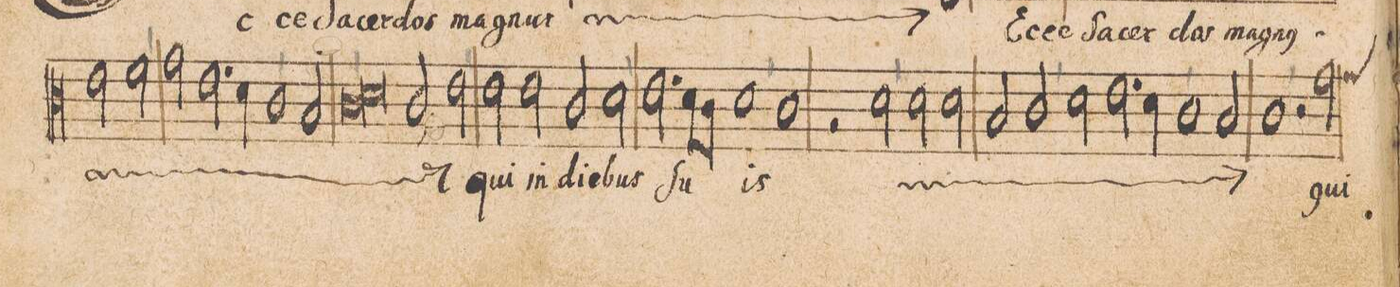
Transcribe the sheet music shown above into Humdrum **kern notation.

**kern	**text
*I"TENOR.	*
*clefC3	*
*k[]	*
*met(C|)	*
*M2/1	*
2e\	-ce
2f,<\	Sa-
=11-	=11-
2g\	-cer-
2.e\	-dos
4d\	.
1c\	.
=12-	=12-
2B/	.
*lig	*
1c	ma-
=13-	=13-
1d	.
*Xlig	*
2c,</	-gn(us)
*	*Xij
2e,<\	qui
=14-	=14-
2e\	in
2e\	di-
2c/	-e-
2d\	-bus
=15-	=15-
2.e\	Su-
8d\L	.
8c\J	.
1d	.
=16-	=16-
1c	-is
2r	.
*	*ij
2d,<\	qui
=17-	=17-
2d\	in
2d\	di-
2B/	-e-
2c,</	-bus
=18-	=18-
2d\	Su-
2.e\	.
4d\	.
1c\	.
=19-	=19-
2B/	.
1c,<	-is
*	*Xij
=20-	=20-
2r	.
2g\	qui
*custos:g	*
*-	*-
